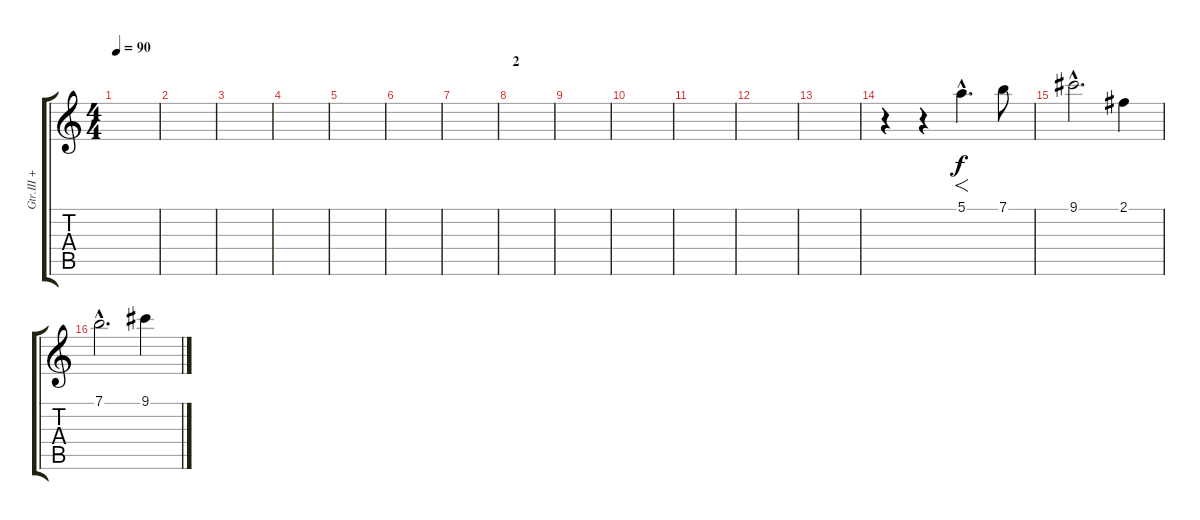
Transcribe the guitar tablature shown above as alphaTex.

\track ("Gtr.III + Ensemble" "Gtr.III + ") {instrument distortionguitar}
\staff {score tabs}
\tuning (E4 B3 G3 D3 A2 E2) {hide}
\ts (4 4)
\tempo 90
\clef g2
\ks c
|
|
|
|
|
|
|
\section ("" "2")
|
|
|
|
|
|
r.4 r.4 5.1{hac}.4{f d volume 16 instrument stringensemble1} 7.1.8 |
9.1{hac}.2{d} 2.1.4 |
7.1{hac}.2{d} 9.1.4
